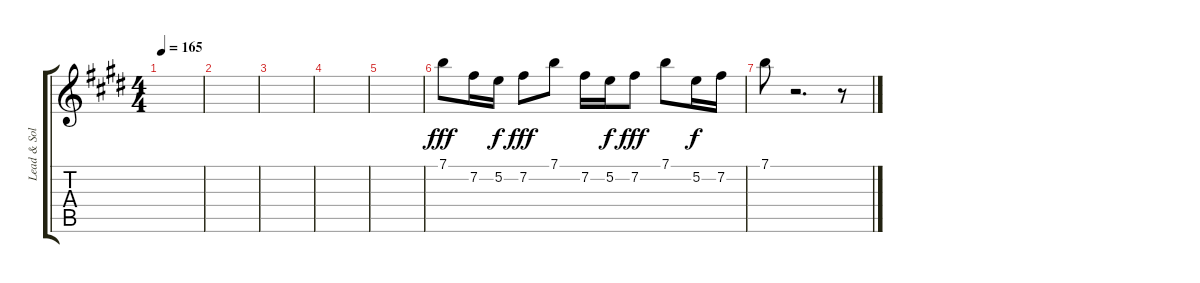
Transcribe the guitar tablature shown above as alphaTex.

\track ("Lead & Solo" "Lead & Sol") {instrument distortionguitar}
\staff {score tabs}
\tuning (E4 B3 G3 D3 A2 E2) {hide}
\ts (4 4)
\tempo 165
\clef g2
\ks e
|
|
|
|
|
7.1.8{dy fff volume 10} 7.2.16 5.2.16{dy f} 7.2.8{dy fff} 7.1.8 7.2.16 5.2.16{dy f} 7.2.8{dy fff} 7.1.8 5.2.16{dy f} 7.2.16 |
7.1.8 r.2{d} r.8
